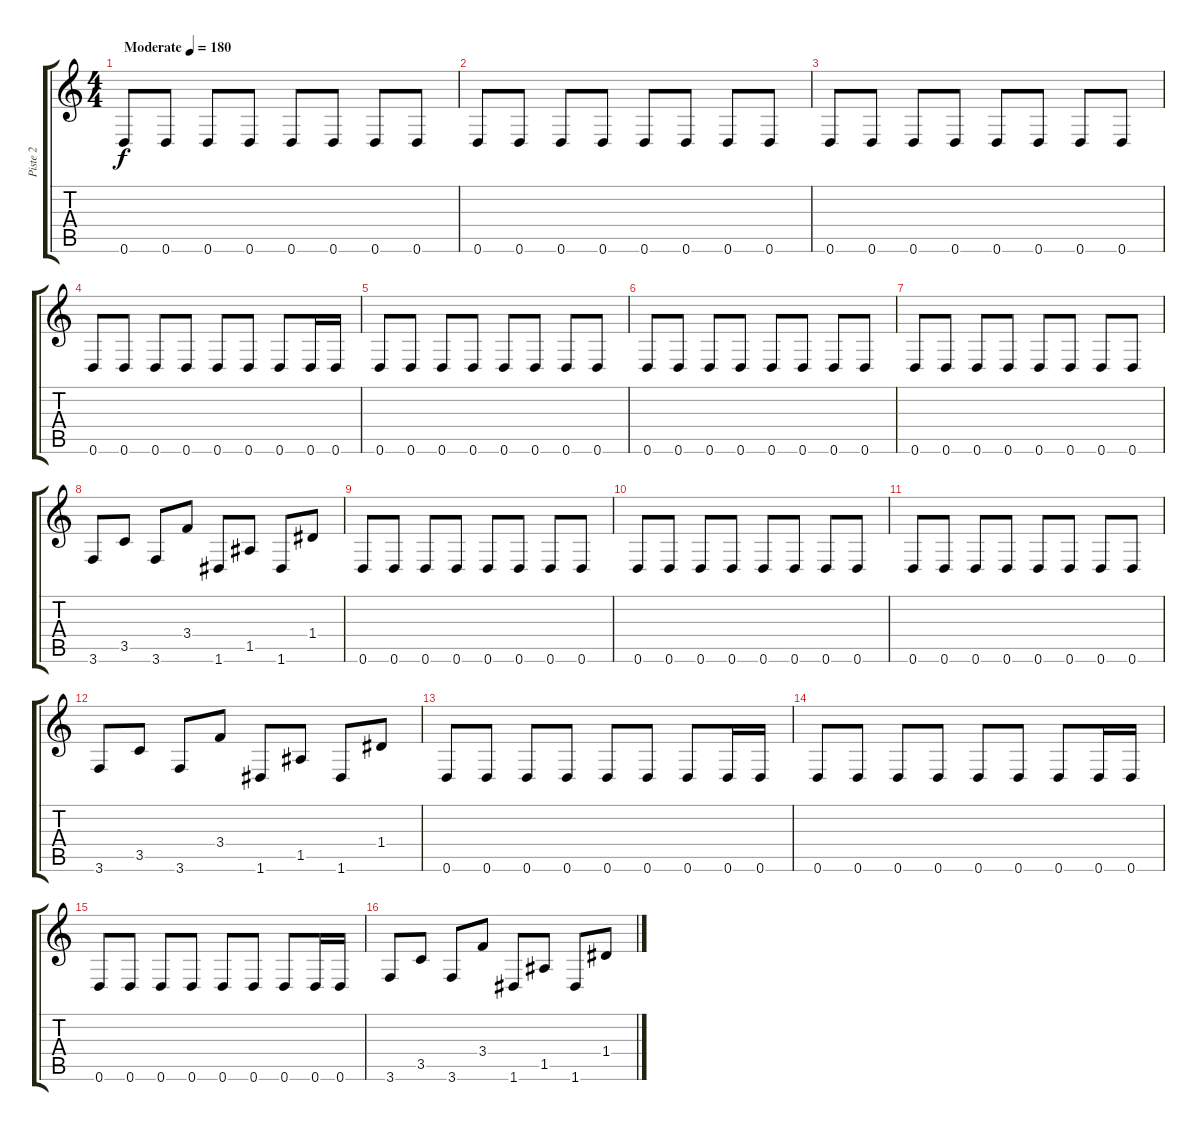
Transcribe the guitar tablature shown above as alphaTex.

\track ("Piste 2" "Piste 2") {instrument distortionguitar}
\staff {score tabs}
\tuning (E4 B3 G3 D3 A2 D2) {hide}
\ts (4 4)
\tempo (180 "Moderate")
\clef g2
\ks c
0.6.8{dy f instrument distortionguitar} 0.6.8 0.6.8 0.6.8 0.6.8 0.6.8 0.6.8 0.6.8 |
0.6.8 0.6.8 0.6.8 0.6.8 0.6.8 0.6.8 0.6.8 0.6.8 |
0.6.8 0.6.8 0.6.8 0.6.8 0.6.8 0.6.8 0.6.8 0.6.8 |
0.6.8 0.6.8 0.6.8 0.6.8 0.6.8 0.6.8 0.6.8 0.6.16 0.6.16 |
0.6.8 0.6.8 0.6.8 0.6.8 0.6.8 0.6.8 0.6.8 0.6.8 |
0.6.8 0.6.8 0.6.8 0.6.8 0.6.8 0.6.8 0.6.8 0.6.8 |
0.6.8 0.6.8 0.6.8 0.6.8 0.6.8 0.6.8 0.6.8 0.6.8 |
3.6.8 3.5.8 3.6.8 3.4.8 1.6.8 1.5.8 1.6.8 1.4.8 |
0.6.8 0.6.8 0.6.8 0.6.8 0.6.8 0.6.8 0.6.8 0.6.8 |
0.6.8 0.6.8 0.6.8 0.6.8 0.6.8 0.6.8 0.6.8 0.6.8 |
0.6.8 0.6.8 0.6.8 0.6.8 0.6.8 0.6.8 0.6.8 0.6.8 |
3.6.8 3.5.8 3.6.8 3.4.8 1.6.8 1.5.8 1.6.8 1.4.8 |
0.6.8 0.6.8 0.6.8 0.6.8 0.6.8 0.6.8 0.6.8 0.6.16 0.6.16 |
0.6.8 0.6.8 0.6.8 0.6.8 0.6.8 0.6.8 0.6.8 0.6.16 0.6.16 |
0.6.8 0.6.8 0.6.8 0.6.8 0.6.8 0.6.8 0.6.8 0.6.16 0.6.16 |
3.6.8 3.5.8 3.6.8 3.4.8 1.6.8 1.5.8 1.6.8 1.4.8
